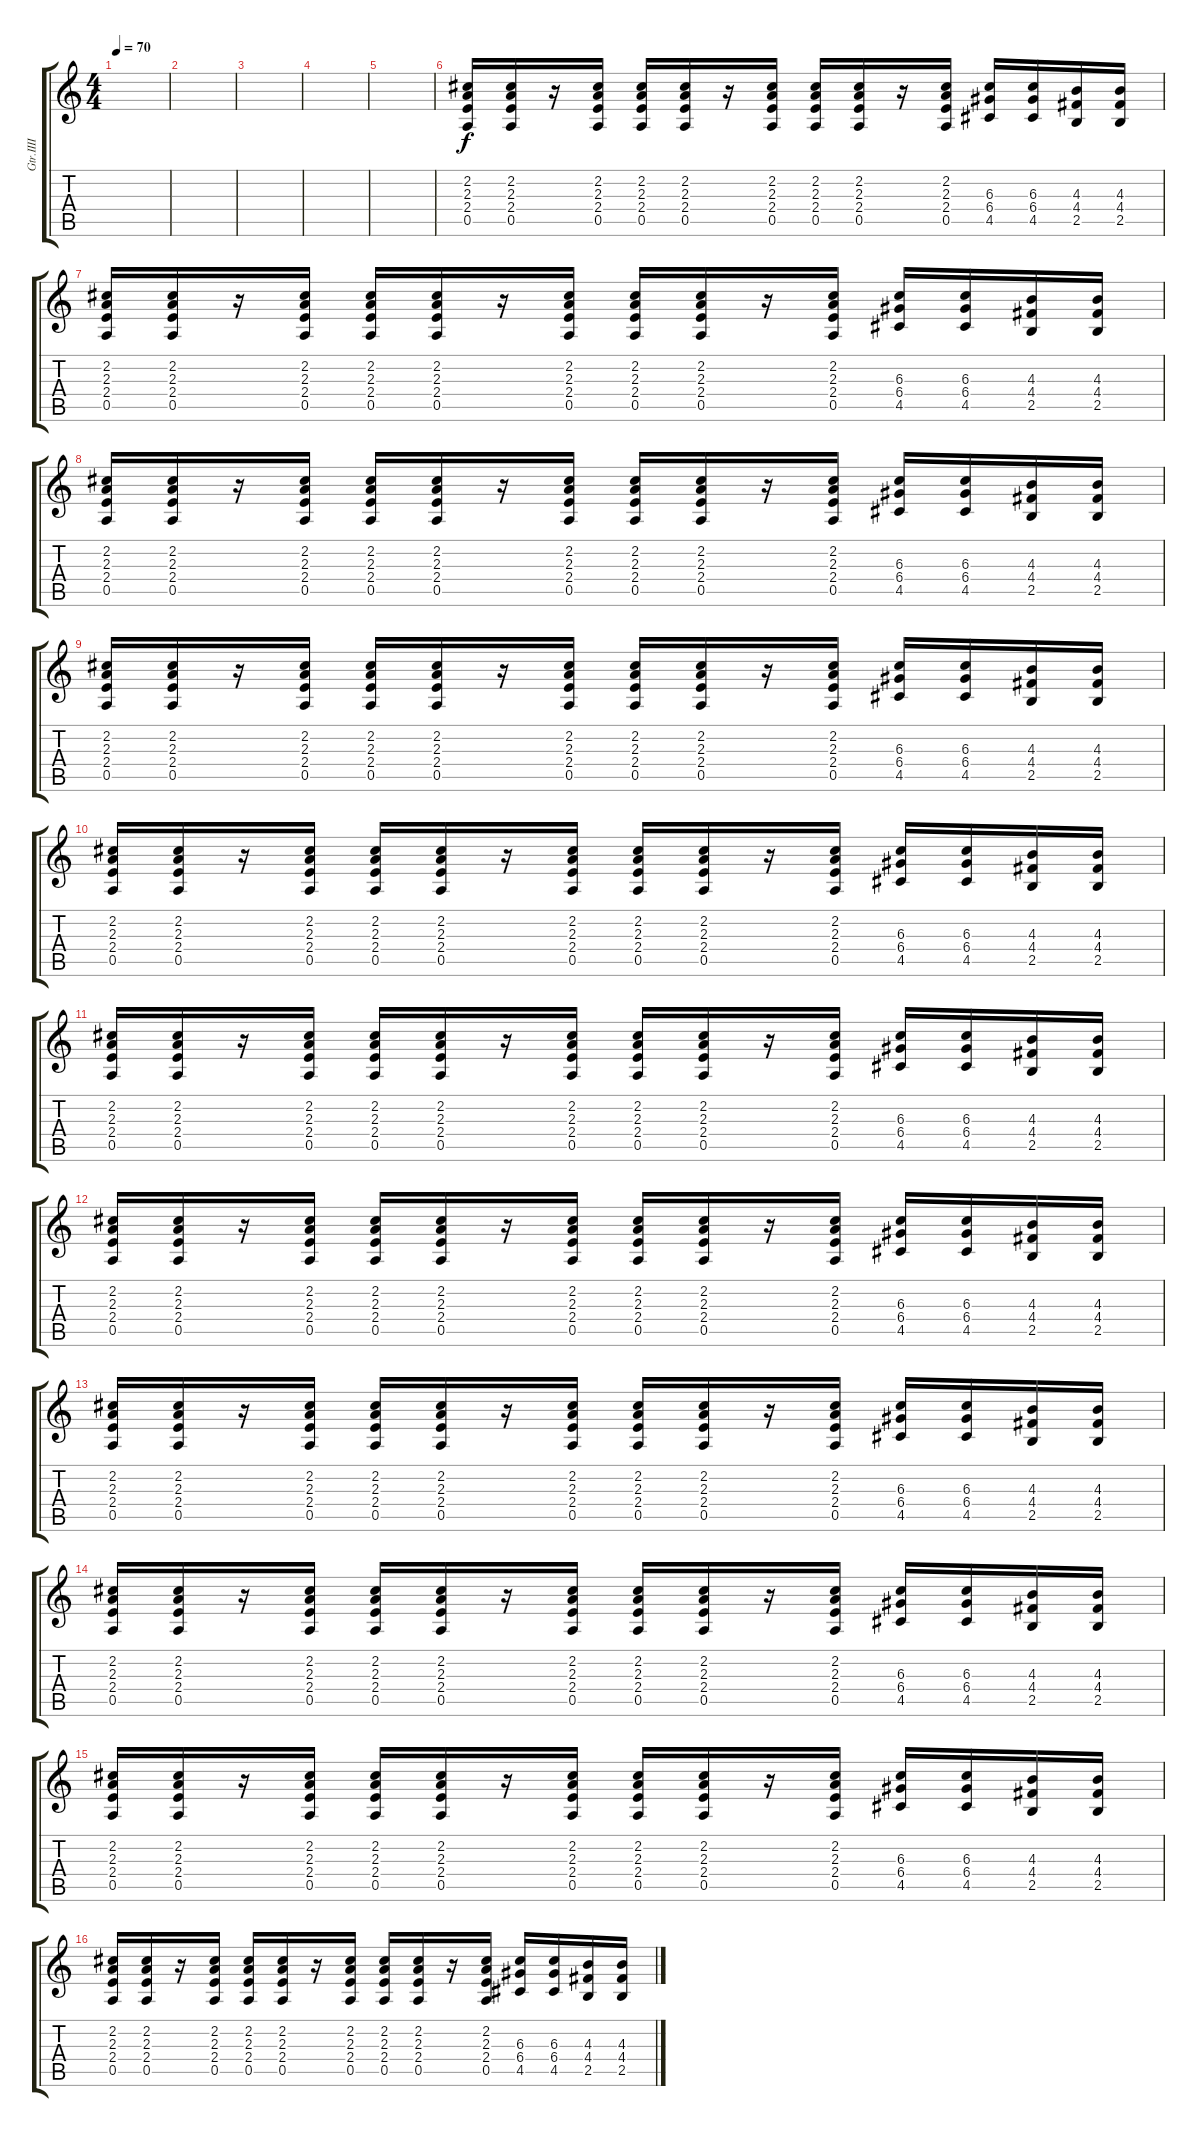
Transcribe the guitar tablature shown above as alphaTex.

\track ("Gtr.IIII" "Gtr.IIII") {instrument overdrivenguitar}
\staff {score tabs}
\tuning (E4 B3 G3 D3 A2 E2) {hide}
\ts (4 4)
\tempo 70
\clef g2
\ks c
|
|
|
|
|
(2.2 2.3 2.4 0.5).16 (2.2 2.3 2.4 0.5).16 r.16 (2.2 2.3 2.4 0.5).16 (2.2 2.3 2.4 0.5).16 (2.2 2.3 2.4 0.5).16 r.16 (2.2 2.3 2.4 0.5).16 (2.2 2.3 2.4 0.5).16 (2.2 2.3 2.4 0.5).16 r.16 (2.2 2.3 2.4 0.5).16 (6.3 6.4 4.5).16 (6.3 6.4 4.5).16 (4.3 4.4 2.5).16 (4.3 4.4 2.5).16 |
(2.2 2.3 2.4 0.5).16 (2.2 2.3 2.4 0.5).16 r.16 (2.2 2.3 2.4 0.5).16 (2.2 2.3 2.4 0.5).16 (2.2 2.3 2.4 0.5).16 r.16 (2.2 2.3 2.4 0.5).16 (2.2 2.3 2.4 0.5).16 (2.2 2.3 2.4 0.5).16 r.16 (2.2 2.3 2.4 0.5).16 (6.3 6.4 4.5).16 (6.3 6.4 4.5).16 (4.3 4.4 2.5).16 (4.3 4.4 2.5).16 |
(2.2 2.3 2.4 0.5).16 (2.2 2.3 2.4 0.5).16 r.16 (2.2 2.3 2.4 0.5).16 (2.2 2.3 2.4 0.5).16 (2.2 2.3 2.4 0.5).16 r.16 (2.2 2.3 2.4 0.5).16 (2.2 2.3 2.4 0.5).16 (2.2 2.3 2.4 0.5).16 r.16 (2.2 2.3 2.4 0.5).16 (6.3 6.4 4.5).16 (6.3 6.4 4.5).16 (4.3 4.4 2.5).16 (4.3 4.4 2.5).16 |
(2.2 2.3 2.4 0.5).16 (2.2 2.3 2.4 0.5).16 r.16 (2.2 2.3 2.4 0.5).16 (2.2 2.3 2.4 0.5).16 (2.2 2.3 2.4 0.5).16 r.16 (2.2 2.3 2.4 0.5).16 (2.2 2.3 2.4 0.5).16 (2.2 2.3 2.4 0.5).16 r.16 (2.2 2.3 2.4 0.5).16 (6.3 6.4 4.5).16 (6.3 6.4 4.5).16 (4.3 4.4 2.5).16 (4.3 4.4 2.5).16 |
(2.2 2.3 2.4 0.5).16 (2.2 2.3 2.4 0.5).16 r.16 (2.2 2.3 2.4 0.5).16 (2.2 2.3 2.4 0.5).16 (2.2 2.3 2.4 0.5).16 r.16 (2.2 2.3 2.4 0.5).16 (2.2 2.3 2.4 0.5).16 (2.2 2.3 2.4 0.5).16 r.16 (2.2 2.3 2.4 0.5).16 (6.3 6.4 4.5).16 (6.3 6.4 4.5).16 (4.3 4.4 2.5).16 (4.3 4.4 2.5).16 |
(2.2 2.3 2.4 0.5).16 (2.2 2.3 2.4 0.5).16 r.16 (2.2 2.3 2.4 0.5).16 (2.2 2.3 2.4 0.5).16 (2.2 2.3 2.4 0.5).16 r.16 (2.2 2.3 2.4 0.5).16 (2.2 2.3 2.4 0.5).16 (2.2 2.3 2.4 0.5).16 r.16 (2.2 2.3 2.4 0.5).16 (6.3 6.4 4.5).16 (6.3 6.4 4.5).16 (4.3 4.4 2.5).16 (4.3 4.4 2.5).16 |
(2.2 2.3 2.4 0.5).16 (2.2 2.3 2.4 0.5).16 r.16 (2.2 2.3 2.4 0.5).16 (2.2 2.3 2.4 0.5).16 (2.2 2.3 2.4 0.5).16 r.16 (2.2 2.3 2.4 0.5).16 (2.2 2.3 2.4 0.5).16 (2.2 2.3 2.4 0.5).16 r.16 (2.2 2.3 2.4 0.5).16 (6.3 6.4 4.5).16 (6.3 6.4 4.5).16 (4.3 4.4 2.5).16 (4.3 4.4 2.5).16 |
(2.2 2.3 2.4 0.5).16 (2.2 2.3 2.4 0.5).16 r.16 (2.2 2.3 2.4 0.5).16 (2.2 2.3 2.4 0.5).16 (2.2 2.3 2.4 0.5).16 r.16 (2.2 2.3 2.4 0.5).16 (2.2 2.3 2.4 0.5).16 (2.2 2.3 2.4 0.5).16 r.16 (2.2 2.3 2.4 0.5).16 (6.3 6.4 4.5).16 (6.3 6.4 4.5).16 (4.3 4.4 2.5).16 (4.3 4.4 2.5).16 |
(2.2 2.3 2.4 0.5).16 (2.2 2.3 2.4 0.5).16 r.16 (2.2 2.3 2.4 0.5).16 (2.2 2.3 2.4 0.5).16 (2.2 2.3 2.4 0.5).16 r.16 (2.2 2.3 2.4 0.5).16 (2.2 2.3 2.4 0.5).16 (2.2 2.3 2.4 0.5).16 r.16 (2.2 2.3 2.4 0.5).16 (6.3 6.4 4.5).16 (6.3 6.4 4.5).16 (4.3 4.4 2.5).16 (4.3 4.4 2.5).16 |
(2.2 2.3 2.4 0.5).16{instrument acousticguitarsteel} (2.2 2.3 2.4 0.5).16 r.16 (2.2 2.3 2.4 0.5).16 (2.2 2.3 2.4 0.5).16 (2.2 2.3 2.4 0.5).16 r.16 (2.2 2.3 2.4 0.5).16 (2.2 2.3 2.4 0.5).16 (2.2 2.3 2.4 0.5).16 r.16 (2.2 2.3 2.4 0.5).16 (6.3 6.4 4.5).16 (6.3 6.4 4.5).16 (4.3 4.4 2.5).16 (4.3 4.4 2.5).16 |
(2.2 2.3 2.4 0.5).16 (2.2 2.3 2.4 0.5).16 r.16 (2.2 2.3 2.4 0.5).16 (2.2 2.3 2.4 0.5).16 (2.2 2.3 2.4 0.5).16 r.16 (2.2 2.3 2.4 0.5).16 (2.2 2.3 2.4 0.5).16 (2.2 2.3 2.4 0.5).16 r.16 (2.2 2.3 2.4 0.5).16 (6.3 6.4 4.5).16 (6.3 6.4 4.5).16 (4.3 4.4 2.5).16 (4.3 4.4 2.5).16
